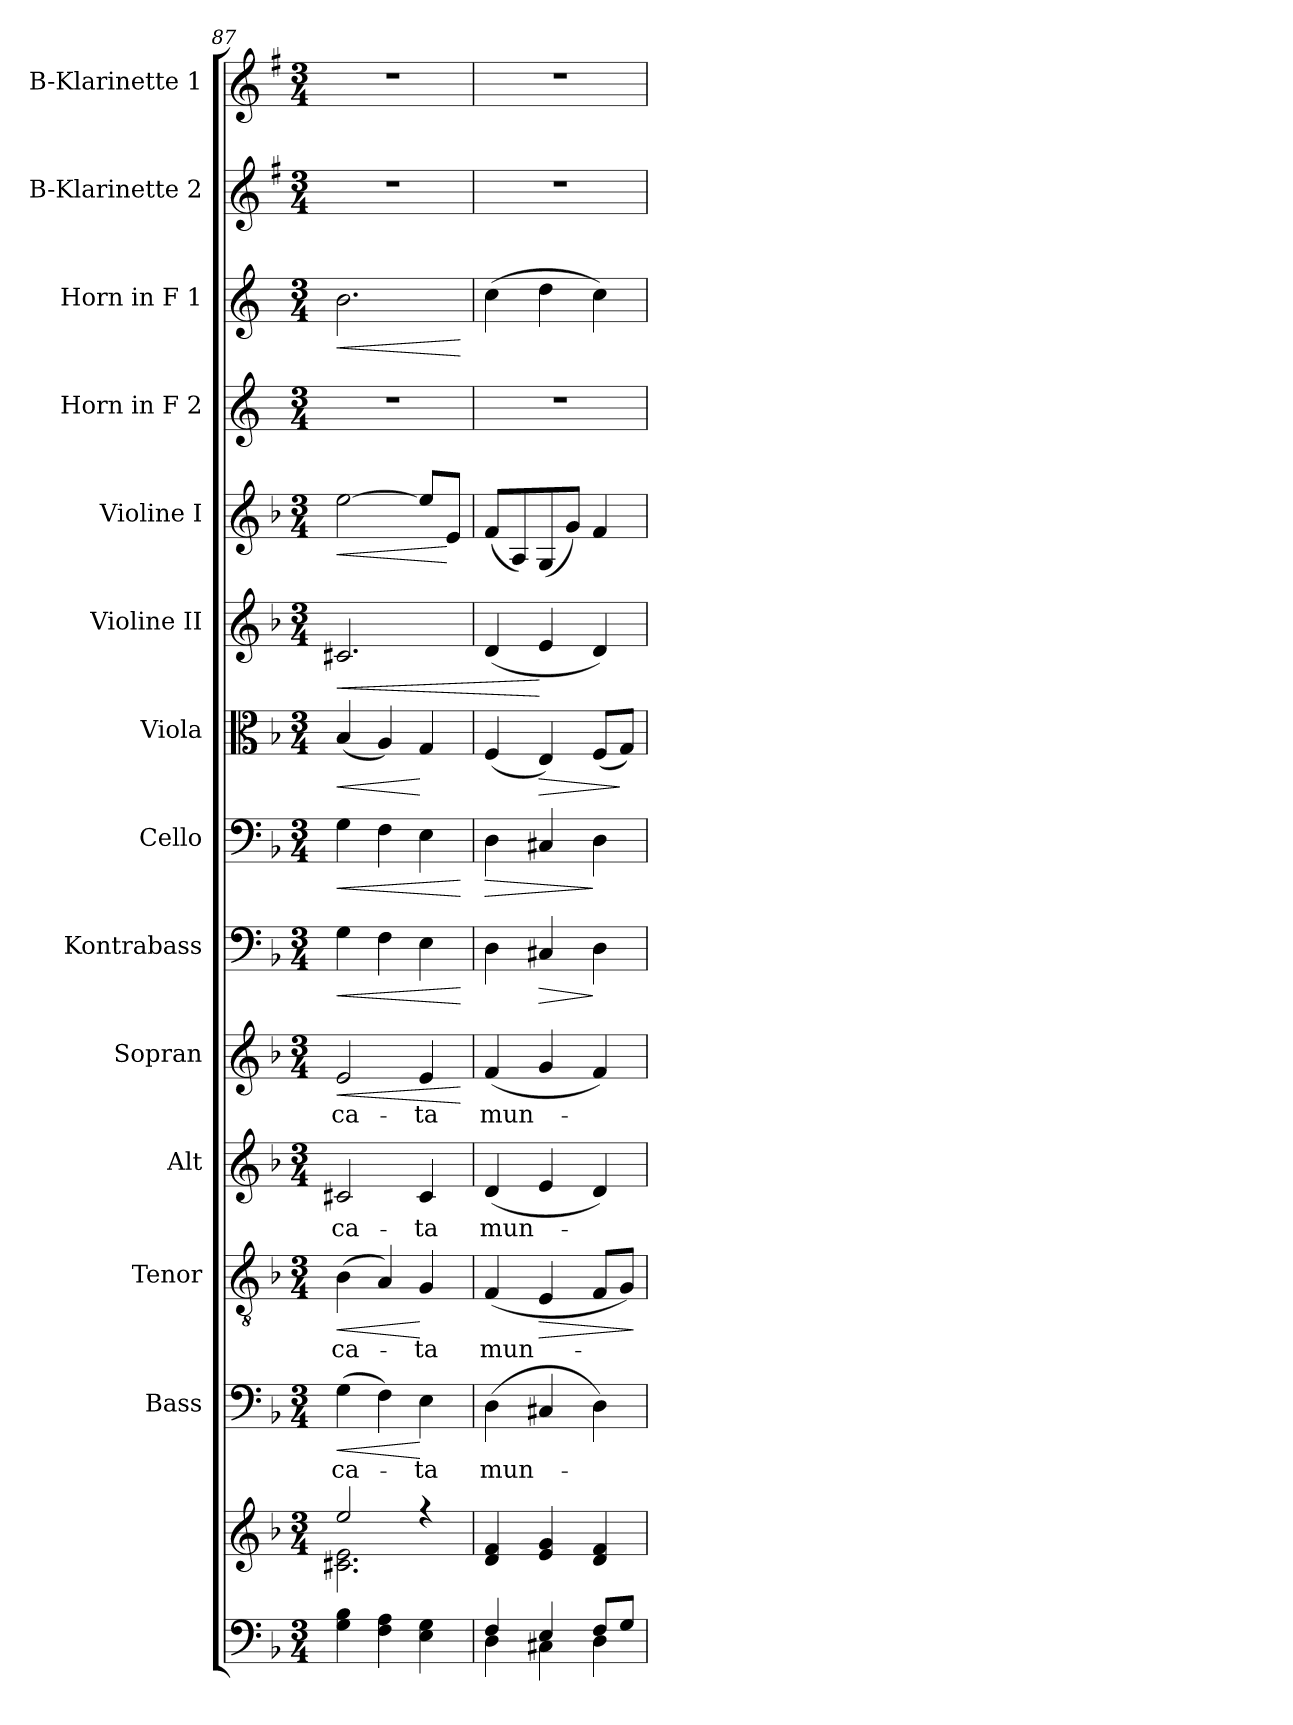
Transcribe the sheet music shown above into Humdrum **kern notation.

**kern	**kern	**kern	**text	**dynam	**kern	**text	**dynam	**kern	**text	**kern	**text	**dynam	**kern	**dynam	**kern	**dynam	**kern	**dynam	**kern	**dynam	**kern	**dynam	**kern	**kern	**dynam	**kern	**kern
*part14	*part14	*part13	*part13	*part13	*part12	*part12	*part12	*part11	*part11	*part10	*part10	*part10	*part9	*part9	*part8	*part8	*part7	*part7	*part6	*part6	*part5	*part5	*part4	*part3	*part3	*part2	*part1
*staff15	*staff14	*staff13	*staff13	*staff13	*staff12	*staff12	*staff12	*staff11	*staff11	*staff10	*staff10	*staff10	*staff9	*staff9	*staff8	*staff8	*staff7	*staff7	*staff6	*staff6	*staff5	*staff5	*staff4	*staff3	*staff3	*staff2	*staff1
*	*	*I"Bass	*	*	*I"Tenor	*	*	*I"Alt	*	*I"Sopran	*	*	*I"Kontrabass	*	*I"Cello	*	*I"Viola	*	*I"Violine II	*	*I"Violine I	*	*I"Horn in F 2	*I"Horn in F 1	*	*I"B-Klarinette 2	*I"B-Klarinette 1
*	*	*I'B.	*	*	*I'T.	*	*	*I'A.	*	*I'S.	*	*	*I'Kb.	*	*	*	*I'Vla.	*	*I'Vl. II	*	*I'Vl. I	*	*	*	*	*I'B Kl. 2	*I'B Kl. 1
*clefF4	*clefG2	*clefF4	*	*	*clefGv2	*	*	*clefG2	*	*clefG2	*	*	*clefF4	*	*clefF4	*	*clefC3	*	*clefG2	*	*clefG2	*	*clefG2	*clefG2	*	*clefG2	*clefG2
*	*	*	*	*	*	*	*	*	*	*	*	*	*ITrd7c12	*	*	*	*	*	*	*	*	*	*ITrd4c7	*ITrd4c7	*	*ITrd1c2	*ITrd1c2
*k[b-]	*k[b-]	*k[b-]	*	*	*k[b-]	*	*	*k[b-]	*	*k[b-]	*	*	*k[b-]	*	*k[b-]	*	*k[b-]	*	*k[b-]	*	*k[b-]	*	*k[b-]	*k[b-]	*	*k[b-]	*k[b-]
*F:	*F:	*F:	*	*	*F:	*	*	*F:	*	*F:	*	*	*F:	*	*F:	*	*F:	*	*F:	*	*F:	*	*F:	*F:	*	*F:	*F:
*M3/4	*M3/4	*M3/4	*	*	*M3/4	*	*	*M3/4	*	*M3/4	*	*	*M3/4	*	*M3/4	*	*M3/4	*	*M3/4	*	*M3/4	*	*M3/4	*M3/4	*	*M3/4	*M3/4
=87	=87	=87	=87	=87	=87	=87	=87	=87	=87	=87	=87	=87	=87	=87	=87	=87	=87	=87	=87	=87	=87	=87	=87	=87	=87	=87	=87
*	*^	*	*	*	*	*	*	*	*	*	*	*	*	*	*	*	*	*	*	*	*	*	*	*	*	*	*
!	!	!	!	!LO:LY:b	!LO:HP:b	!	!LO:LY:b	!LO:HP:b	!	!LO:LY:b	!	!LO:LY:b	!LO:HP:b	!	!LO:HP:b	!	!LO:HP:b	!	!LO:HP:b	!	!LO:HP:b	!	!LO:HP:b	!	!	!LO:HP:b	!	!
4G\ 4B-\	2ee/	2.c#X\ 2.e\	(>4G\	-ca-	<	(>4B-\	-ca-	<	2c#X/	-ca-	2e/	-ca-	<	4GG\	<	4G\	<	(<4B-/	<	2.c#X/	<	[2ee\	<	2.r	2.e\	<	2.r	2.r
4F\ 4A\	.	.	4F\)	.	.	4A/)	.	.	.	.	.	.	.	4FF\	.	4F\	.	4A/)	.	.	.	.	.	.	.	.	.	.
!	!	!	!	!LO:LY:b	!	!	!LO:LY:b	!	!	!LO:LY:b	!	!LO:LY:b	!	!	!	!	!	!	!	!	!	!	!	!	!	!	!	!
4E\ 4G\	4ree	.	4E\	-ta	[	4G/	-ta	[	4c#/	-ta	4e/	-ta	.	4EE\	.	4E\	.	4G/	[	.	.	8ee/L]	.	.	.	.	.	.
.	.	.	.	.	.	.	.	.	.	.	.	.	.	.	.	.	.	.	.	.	.	8e/J	[	.	.	.	.	.
*	*v	*v	*	*	*	*	*	*	*	*	*	*	*	*	*	*	*	*	*	*	*	*	*	*	*	*	*	*
.	.	.	.	.	.	.	.	.	.	.	.	[	.	[	.	[	.	.	.	.	.	.	.	.	[	.	.
=88	=88	=88	=88	=88	=88	=88	=88	=88	=88	=88	=88	=88	=88	=88	=88	=88	=88	=88	=88	=88	=88	=88	=88	=88	=88	=88	=88
*^	*	*	*	*	*	*	*	*	*	*	*	*	*	*	*	*	*	*	*	*	*	*	*	*	*	*	*
!	!	!	!	!LO:LY:b	!	!	!LO:LY:b	!	!	!LO:LY:b	!	!LO:LY:b	!	!	!	!	!LO:HP:b	!	!	!	!	!	!	!	!	!	!	!
4F/	4D\	4d/ 4f/	(>4D\	mun-	.	(<4F/	mun-	.	(<4d/	mun-	(<4f/	mun-	.	4DD\	.	4D\	>	(<4F/	.	(<4d/	.	(<8f/L	.	2.r	(>4f\	.	2.r	2.r
.	.	.	.	.	.	.	.	.	.	.	.	.	.	.	.	.	.	.	.	.	.	8A/)	.	.	.	.	.	.
!	!	!	!	!	!	!	!	!LO:HP:b	!	!	!	!	!	!	!LO:HP:b	!	!	!	!LO:HP:b	!	!	!	!	!	!	!	!	!
4E/	4C#X\	4e/ 4g/	4C#X/	.	.	4E/	.	>	4e/	.	4g/	.	.	4CC#X/	>	4C#X/	.	4E/)	>	4e/	[	(<8G/	.	.	4g\	.	.	.
.	.	.	.	.	.	.	.	.	.	.	.	.	.	.	.	.	.	.	.	.	.	8g/J)	.	.	.	.	.	.
8F/L	4D\	4d/ 4f/	4D\)	.	.	8F/L	.	.	4d/)	.	4f/)	.	.	4DD\	]	4D\	]	(<8F/L	.	4d/)	.	4f/	.	.	4f\)	.	.	.
8G/J	.	.	.	.	.	8G/J)	.	.	.	.	.	.	.	.	.	.	.	8G/J)	]	.	.	.	.	.	.	.	.	.
*v	*v	*	*	*	*	*	*	*	*	*	*	*	*	*	*	*	*	*	*	*	*	*	*	*	*	*	*	*
.	.	.	.	.	.	.	]	.	.	.	.	.	.	.	.	.	.	.	.	.	.	.	.	.	.	.	.
=	=	=	=	=	=	=	=	=	=	=	=	=	=	=	=	=	=	=	=	=	=	=	=	=	=	=	=
*-	*-	*-	*-	*-	*-	*-	*-	*-	*-	*-	*-	*-	*-	*-	*-	*-	*-	*-	*-	*-	*-	*-	*-	*-	*-	*-	*-
